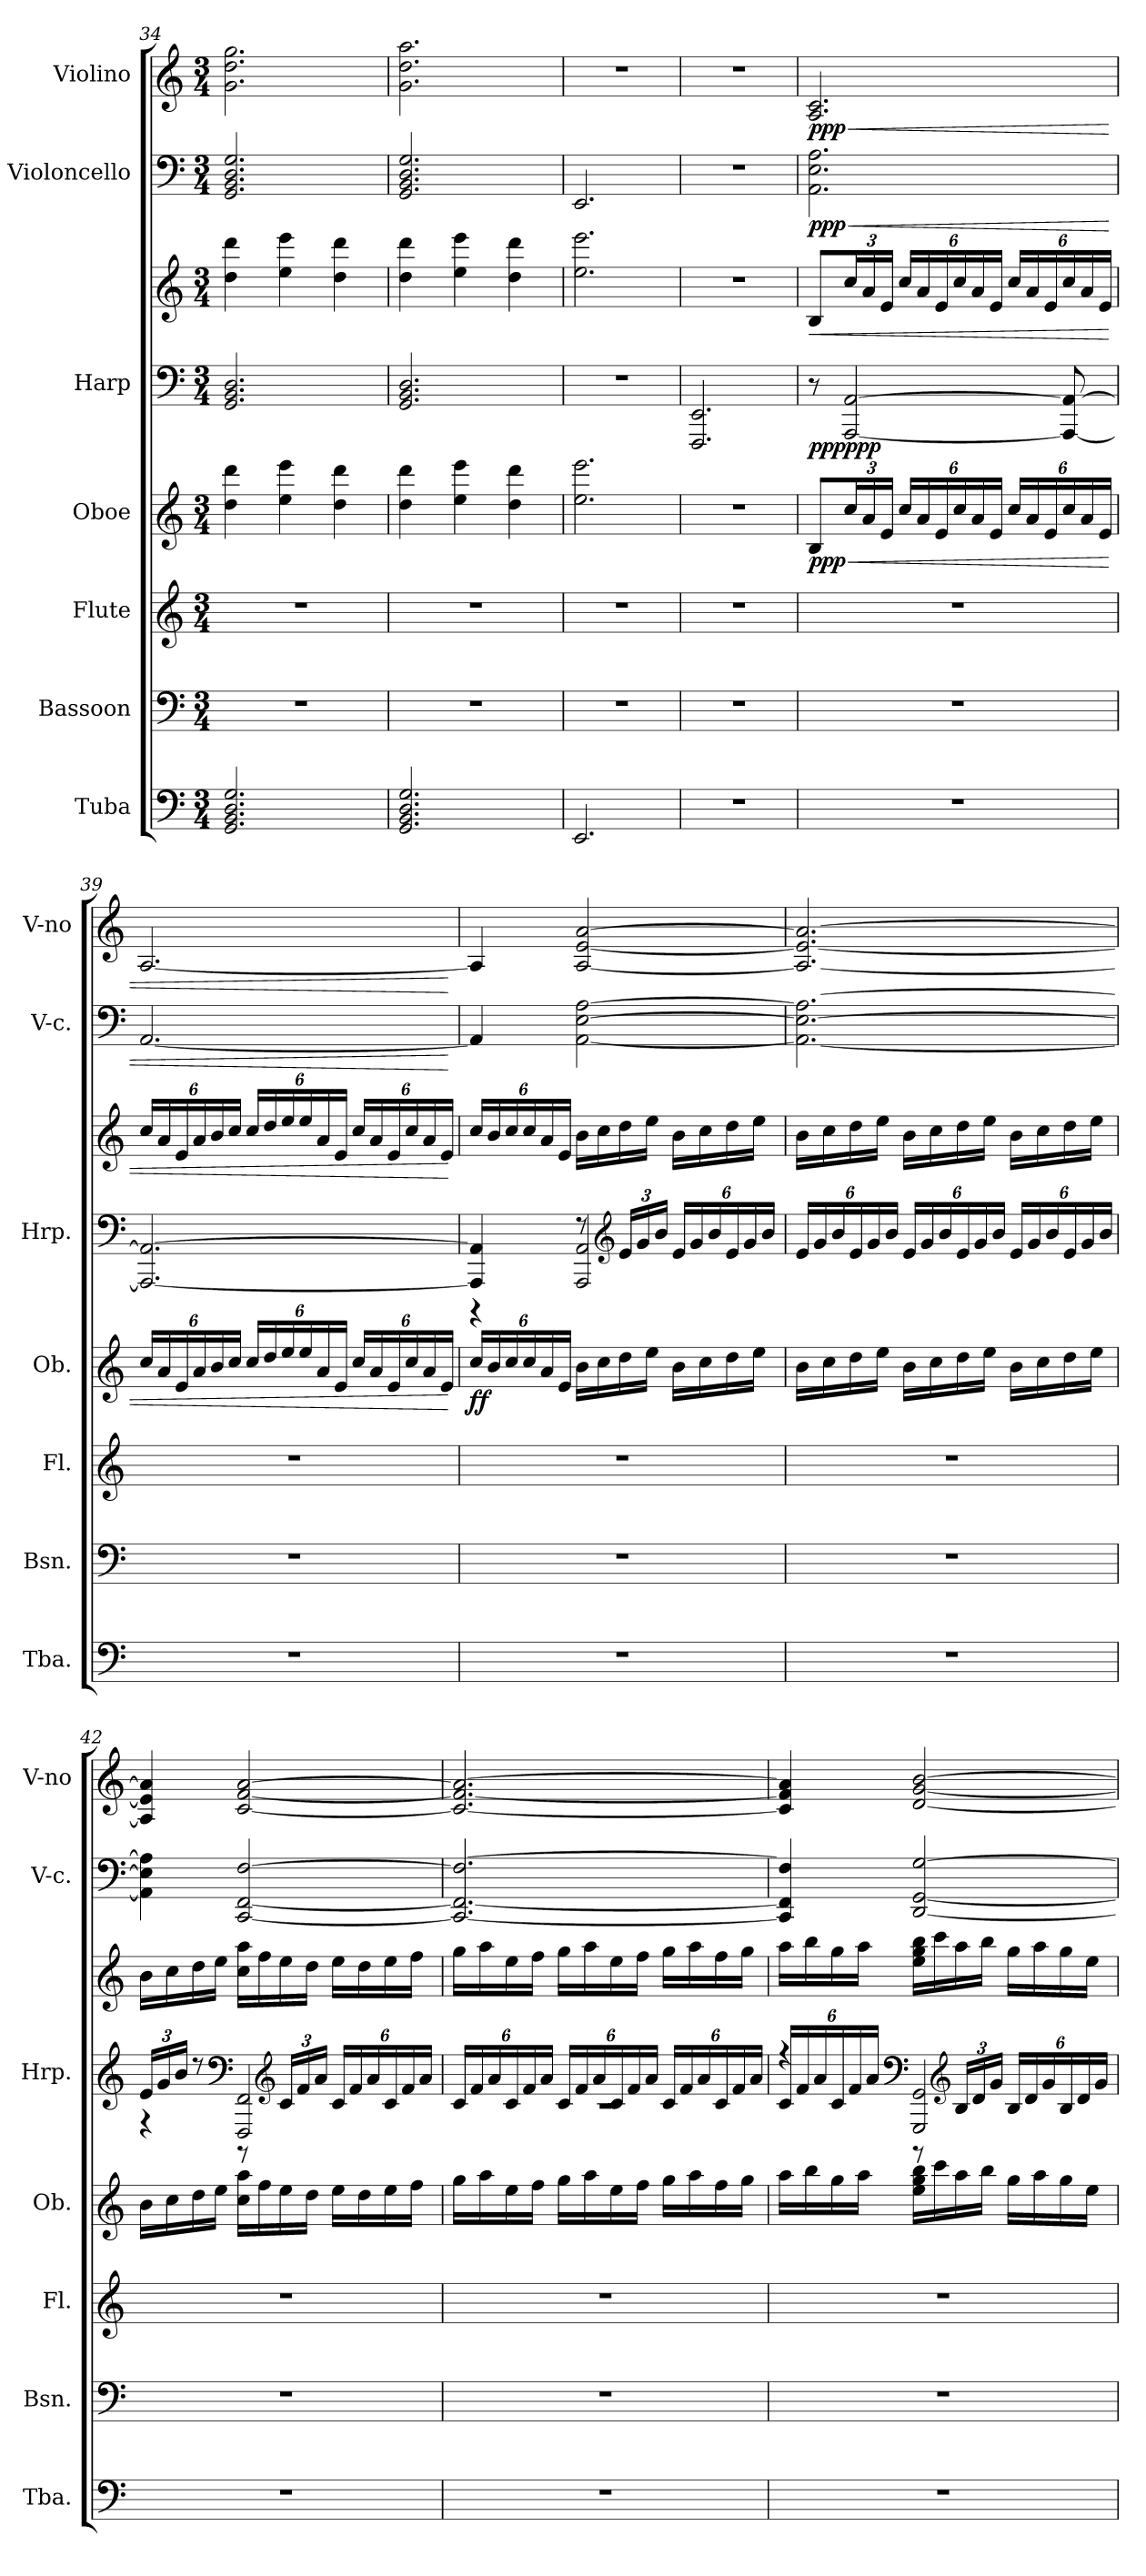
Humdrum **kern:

**kern	**kern	**kern	**kern	**dynam	**kern	**kern	**dynam	**kern	**dynam	**kern	**dynam
*part7	*part6	*part5	*part4	*part4	*part3	*part3	*part3	*part2	*part2	*part1	*part1
*staff8	*staff7	*staff6	*staff5	*staff5	*staff4	*staff3	*staff3/4	*staff2	*staff2	*staff1	*staff1
*I"Tuba	*I"Bassoon	*I"Flute	*I"Oboe	*	*I"Harp	*	*	*I"Violoncello	*	*I"Violino	*
*I'Tba.	*I'Bsn.	*I'Fl.	*I'Ob.	*	*I'Hrp.	*	*	*I'V-c.	*	*I'V-no	*
*clefF4	*clefF4	*clefG2	*clefG2	*	*clefF4	*clefG2	*	*clefF4	*	*clefG2	*
*k[]	*k[]	*k[]	*k[]	*	*k[]	*k[]	*	*k[]	*	*k[]	*
*M3/4	*M3/4	*M3/4	*M3/4	*	*M3/4	*M3/4	*	*M3/4	*	*M3/4	*
=34	=34	=34	=34	=34	=34	=34	=34	=34	=34	=34	=34
2.GG/ 2.BB/ 2.D/ 2.G/	2.r	2.r	4dd\ 4ddd\	.	2.GG/ 2.BB/ 2.D/	4dd\ 4ddd\	.	2.GG/ 2.BB/ 2.D/ 2.G/	.	2.g\ 2.dd\ 2.gg\	.
.	.	.	4ee\ 4eee\	.	.	4ee\ 4eee\	.	.	.	.	.
.	.	.	4dd\ 4ddd\	.	.	4dd\ 4ddd\	.	.	.	.	.
=35	=35	=35	=35	=35	=35	=35	=35	=35	=35	=35	=35
2.GG/ 2.BB/ 2.D/ 2.G/	2.r	2.r	4dd\ 4ddd\	.	2.GG/ 2.BB/ 2.D/	4dd\ 4ddd\	.	2.GG/ 2.BB/ 2.D/ 2.G/	.	2.g\ 2.dd\ 2.aa\	.
.	.	.	4ee\ 4eee\	.	.	4ee\ 4eee\	.	.	.	.	.
.	.	.	4dd\ 4ddd\	.	.	4dd\ 4ddd\	.	.	.	.	.
=36	=36	=36	=36	=36	=36	=36	=36	=36	=36	=36	=36
2.EE/	2.r	2.r	2.ee\ 2.eee\	.	2.r	2.ee\ 2.eee\	.	2.EE/	.	2.r	.
=37	=37	=37	=37	=37	=37	=37	=37	=37	=37	=37	=37
2.r	2.r	2.r	2.r	.	2.FFF/ 2.EE/	2.r	.	2.r	.	2.r	.
!!LO:PB:g=z
=38	=38	=38	=38	=38	=38	=38	=38	=38	=38	=38	=38
!	!	!	!	!LO:HP:b	!	!	!LO:HP:b	!	!LO:HP:b	!	!LO:HP:b
!	!	!	!	!LO:DY:n=1:b	!	!	!LO:DY:n=1:b=2	!	!	!	!
!	!	!	!	!	!	!	!LO:DY:n=2:b	!	!LO:DY:n=1:b	!	!LO:DY:n=1:b
2.r	2.r	2.r	8B/L	< ppp	8r	8B/L	< ppp ppp	2.AA\ 2.E\ 2.A\	< ppp	2.A/ 2.c/	< ppp
*	*	*	*Xbrackettup	*	*	*Xbrackettup	*	*	*	*	*
.	.	.	24cc/L	.	[2AAA/ [2AA/	24cc/L	.	.	.	.	.
.	.	.	24a/	.	.	24a/	.	.	.	.	.
.	.	.	24e/JJ	.	.	24e/JJ	.	.	.	.	.
.	.	.	24cc/LL	.	.	24cc/LL	.	.	.	.	.
.	.	.	24a/	.	.	24a/	.	.	.	.	.
.	.	.	24e/	.	.	24e/	.	.	.	.	.
.	.	.	24cc/	.	.	24cc/	.	.	.	.	.
.	.	.	24a/	.	.	24a/	.	.	.	.	.
.	.	.	24e/JJ	.	.	24e/JJ	.	.	.	.	.
.	.	.	24cc/LL	.	.	24cc/LL	.	.	.	.	.
.	.	.	24a/	.	.	24a/	.	.	.	.	.
.	.	.	24e/	.	.	24e/	.	.	.	.	.
.	.	.	24cc/	.	8AAA/_ 8AA/_	24cc/	.	.	.	.	.
.	.	.	24a/	.	.	24a/	.	.	.	.	.
.	.	.	24e/JJ	.	.	24e/JJ	.	.	.	.	.
=39	=39	=39	=39	=39	=39	=39	=39	=39	=39	=39	=39
2.r	2.r	2.r	24cc/LL	.	2.AAA/_ 2.AA/_	24cc/LL	.	[2.AA/	.	[2.A/	.
.	.	.	24a/	.	.	24a/	.	.	.	.	.
.	.	.	24e/	.	.	24e/	.	.	.	.	.
.	.	.	24a/	.	.	24a/	.	.	.	.	.
.	.	.	24b/	.	.	24b/	.	.	.	.	.
.	.	.	24cc/JJ	.	.	24cc/JJ	.	.	.	.	.
.	.	.	24cc/LL	.	.	24cc/LL	.	.	.	.	.
.	.	.	24dd/	.	.	24dd/	.	.	.	.	.
.	.	.	24ee/	.	.	24ee/	.	.	.	.	.
.	.	.	24ee/	.	.	24ee/	.	.	.	.	.
.	.	.	24a/	.	.	24a/	.	.	.	.	.
.	.	.	24e/JJ	.	.	24e/JJ	.	.	.	.	.
.	.	.	24cc/LL	.	.	24cc/LL	.	.	.	.	.
.	.	.	24a/	.	.	24a/	.	.	.	.	.
.	.	.	24e/	.	.	24e/	.	.	.	.	.
.	.	.	24cc/	.	.	24cc/	.	.	.	.	.
.	.	.	24a/	.	.	24a/	.	.	.	.	.
.	.	.	24e/JJ	.	.	24e/JJ	.	.	.	.	.
.	.	.	.	[	.	.	[	.	[	.	[
!!LO:PB:g=z
=40	=40	=40	=40	=40	=40	=40	=40	=40	=40	=40	=40
*	*	*	*	*	*^	*	*	*	*	*	*
!	!	!	!	!LO:DY:b	!	!	!	!	!	!	!	!
2.r	2.r	2.r	24cc/LL	ff	4AAA/] 4AA/]	4rBBBB	24cc/LL	.	4AA/]	.	4A/]	.
.	.	.	24b/	.	.	.	24b/	.	.	.	.	.
.	.	.	24cc/	.	.	.	24cc/	.	.	.	.	.
.	.	.	24cc/	.	.	.	24cc/	.	.	.	.	.
.	.	.	24a/	.	.	.	24a/	.	.	.	.	.
.	.	.	24e/JJ	.	.	.	24e/JJ	.	.	.	.	.
.	.	.	16b\LL	.	8r	2AAA/ 2AA/	16b\LL	.	[2AA\ [2E\ [2A\	.	[2A/ [2e/ [2a/	.
.	.	.	16cc\	.	.	.	16cc\	.	.	.	.	.
*	*	*	*	*	*clefG2	*	*	*	*	*	*	*
*	*	*	*	*	*Xbrackettup	*	*	*	*	*	*	*
.	.	.	16dd\	.	24e/LL	.	16dd\	.	.	.	.	.
.	.	.	.	.	24g/	.	.	.	.	.	.	.
.	.	.	16ee\JJ	.	.	.	16ee\JJ	.	.	.	.	.
.	.	.	.	.	24b/JJ	.	.	.	.	.	.	.
.	.	.	16b\LL	.	24e/LL	.	16b\LL	.	.	.	.	.
.	.	.	.	.	24g/	.	.	.	.	.	.	.
.	.	.	16cc\	.	.	.	16cc\	.	.	.	.	.
.	.	.	.	.	24b/	.	.	.	.	.	.	.
.	.	.	16dd\	.	24e/	.	16dd\	.	.	.	.	.
.	.	.	.	.	24g/	.	.	.	.	.	.	.
.	.	.	16ee\JJ	.	.	.	16ee\JJ	.	.	.	.	.
.	.	.	.	.	24b/JJ	.	.	.	.	.	.	.
*	*	*	*	*	*v	*v	*	*	*	*	*	*
=41	=41	=41	=41	=41	=41	=41	=41	=41	=41	=41	=41
2.r	2.r	2.r	16b\LL	.	24e/LL	16b\LL	.	2.AA\_ 2.E\_ 2.A\_	.	2.A/_ 2.e/_ 2.a/_	.
.	.	.	.	.	24g/	.	.	.	.	.	.
.	.	.	16cc\	.	.	16cc\	.	.	.	.	.
.	.	.	.	.	24b/	.	.	.	.	.	.
.	.	.	16dd\	.	24e/	16dd\	.	.	.	.	.
.	.	.	.	.	24g/	.	.	.	.	.	.
.	.	.	16ee\JJ	.	.	16ee\JJ	.	.	.	.	.
.	.	.	.	.	24b/JJ	.	.	.	.	.	.
.	.	.	16b\LL	.	24e/LL	16b\LL	.	.	.	.	.
.	.	.	.	.	24g/	.	.	.	.	.	.
.	.	.	16cc\	.	.	16cc\	.	.	.	.	.
.	.	.	.	.	24b/	.	.	.	.	.	.
.	.	.	16dd\	.	24e/	16dd\	.	.	.	.	.
.	.	.	.	.	24g/	.	.	.	.	.	.
.	.	.	16ee\JJ	.	.	16ee\JJ	.	.	.	.	.
.	.	.	.	.	24b/JJ	.	.	.	.	.	.
.	.	.	16b\LL	.	24e/LL	16b\LL	.	.	.	.	.
.	.	.	.	.	24g/	.	.	.	.	.	.
.	.	.	16cc\	.	.	16cc\	.	.	.	.	.
.	.	.	.	.	24b/	.	.	.	.	.	.
.	.	.	16dd\	.	24e/	16dd\	.	.	.	.	.
.	.	.	.	.	24g/	.	.	.	.	.	.
.	.	.	16ee\JJ	.	.	16ee\JJ	.	.	.	.	.
.	.	.	.	.	24b/JJ	.	.	.	.	.	.
!!LO:PB:g=z
=42	=42	=42	=42	=42	=42	=42	=42	=42	=42	=42	=42
*	*	*	*	*	*^	*	*	*	*	*	*
2.r	2.r	2.r	16b\LL	.	24e/LL	4r	16b\LL	.	4AA\] 4E\] 4A\]	.	4A/] 4e/] 4a/]	.
.	.	.	.	.	24g/	.	.	.	.	.	.	.
.	.	.	16cc\	.	.	.	16cc\	.	.	.	.	.
.	.	.	.	.	24b/JJ	.	.	.	.	.	.	.
.	.	.	16dd\	.	8r	.	16dd\	.	.	.	.	.
.	.	.	16ee\JJ	.	.	.	16ee\JJ	.	.	.	.	.
*	*	*	*	*	*clefF4	*	*	*	*	*	*	*
.	.	.	16cc\ 16aa\LL	.	2FFF/ 2FF/	8r	16cc\ 16aa\LL	.	[2CC/ [2FF/ [2F/	.	[2c/ [2f/ [2a/	.
.	.	.	16ff\	.	.	.	16ff\	.	.	.	.	.
*	*	*	*	*	*clefG2	*	*	*	*	*	*	*
.	.	.	16ee\	.	.	24c/LL	16ee\	.	.	.	.	.
.	.	.	.	.	.	24f/	.	.	.	.	.	.
.	.	.	16dd\JJ	.	.	.	16dd\JJ	.	.	.	.	.
.	.	.	.	.	.	24a/JJ	.	.	.	.	.	.
.	.	.	16ee\LL	.	.	24c/LL	16ee\LL	.	.	.	.	.
.	.	.	.	.	.	24f/	.	.	.	.	.	.
.	.	.	16dd\	.	.	.	16dd\	.	.	.	.	.
.	.	.	.	.	.	24a/	.	.	.	.	.	.
.	.	.	16ee\	.	.	24c/	16ee\	.	.	.	.	.
.	.	.	.	.	.	24f/	.	.	.	.	.	.
.	.	.	16ff\JJ	.	.	.	16ff\JJ	.	.	.	.	.
.	.	.	.	.	.	24a/JJ	.	.	.	.	.	.
=43	=43	=43	=43	=43	=43	=43	=43	=43	=43	=43	=43	=43
2.r	2.r	2.r	16gg\LL	.	2.rc	24c/LL	16gg\LL	.	2.CC/_ 2.FF/_ 2.F/_	.	2.c/_ 2.f/_ 2.a/_	.
.	.	.	.	.	.	24f/	.	.	.	.	.	.
.	.	.	16aa\	.	.	.	16aa\	.	.	.	.	.
.	.	.	.	.	.	24a/	.	.	.	.	.	.
.	.	.	16ee\	.	.	24c/	16ee\	.	.	.	.	.
.	.	.	.	.	.	24f/	.	.	.	.	.	.
.	.	.	16ff\JJ	.	.	.	16ff\JJ	.	.	.	.	.
.	.	.	.	.	.	24a/JJ	.	.	.	.	.	.
.	.	.	16gg\LL	.	.	24c/LL	16gg\LL	.	.	.	.	.
.	.	.	.	.	.	24f/	.	.	.	.	.	.
.	.	.	16aa\	.	.	.	16aa\	.	.	.	.	.
.	.	.	.	.	.	24a/	.	.	.	.	.	.
.	.	.	16ee\	.	.	24c/	16ee\	.	.	.	.	.
.	.	.	.	.	.	24f/	.	.	.	.	.	.
.	.	.	16ff\JJ	.	.	.	16ff\JJ	.	.	.	.	.
.	.	.	.	.	.	24a/JJ	.	.	.	.	.	.
.	.	.	16gg\LL	.	.	24c/LL	16gg\LL	.	.	.	.	.
.	.	.	.	.	.	24f/	.	.	.	.	.	.
.	.	.	16aa\	.	.	.	16aa\	.	.	.	.	.
.	.	.	.	.	.	24a/	.	.	.	.	.	.
.	.	.	16ff\	.	.	24c/	16ff\	.	.	.	.	.
.	.	.	.	.	.	24f/	.	.	.	.	.	.
.	.	.	16gg\JJ	.	.	.	16gg\JJ	.	.	.	.	.
.	.	.	.	.	.	24a/JJ	.	.	.	.	.	.
!!LO:PB:g=z
=44	=44	=44	=44	=44	=44	=44	=44	=44	=44	=44	=44	=44
2.r	2.r	2.r	16aa\LL	.	4r	24c/LL	16aa\LL	.	4CC/] 4FF/] 4F/]	.	4c/] 4f/] 4a/]	.
.	.	.	.	.	.	24f/	.	.	.	.	.	.
.	.	.	16bb\	.	.	.	16bb\	.	.	.	.	.
.	.	.	.	.	.	24a/	.	.	.	.	.	.
.	.	.	16gg\	.	.	24c/	16gg\	.	.	.	.	.
.	.	.	.	.	.	24f/	.	.	.	.	.	.
.	.	.	16aa\JJ	.	.	.	16aa\JJ	.	.	.	.	.
.	.	.	.	.	.	24a/JJ	.	.	.	.	.	.
*	*	*	*	*	*clefF4	*	*	*	*	*	*	*
.	.	.	16ee\ 16gg\ 16bb\LL	.	2GGG/ 2GG/	8r	16ee\ 16gg\ 16bb\LL	.	[2DD/ [2GG/ [2G/	.	[2d/ [2g/ [2b/	.
.	.	.	16ccc\	.	.	.	16ccc\	.	.	.	.	.
*	*	*	*	*	*clefG2	*	*	*	*	*	*	*
.	.	.	16aa\	.	.	24B/LL	16aa\	.	.	.	.	.
.	.	.	.	.	.	24d/	.	.	.	.	.	.
.	.	.	16bb\JJ	.	.	.	16bb\JJ	.	.	.	.	.
.	.	.	.	.	.	24g/JJ	.	.	.	.	.	.
.	.	.	16gg\LL	.	.	24B/LL	16gg\LL	.	.	.	.	.
.	.	.	.	.	.	24d/	.	.	.	.	.	.
.	.	.	16aa\	.	.	.	16aa\	.	.	.	.	.
.	.	.	.	.	.	24g/	.	.	.	.	.	.
.	.	.	16gg\	.	.	24B/	16gg\	.	.	.	.	.
.	.	.	.	.	.	24d/	.	.	.	.	.	.
.	.	.	16ee\JJ	.	.	.	16ee\JJ	.	.	.	.	.
.	.	.	.	.	.	24g/JJ	.	.	.	.	.	.
*	*	*	*	*	*v	*v	*	*	*	*	*	*
=	=	=	=	=	=	=	=	=	=	=	=
*-	*-	*-	*-	*-	*-	*-	*-	*-	*-	*-	*-
